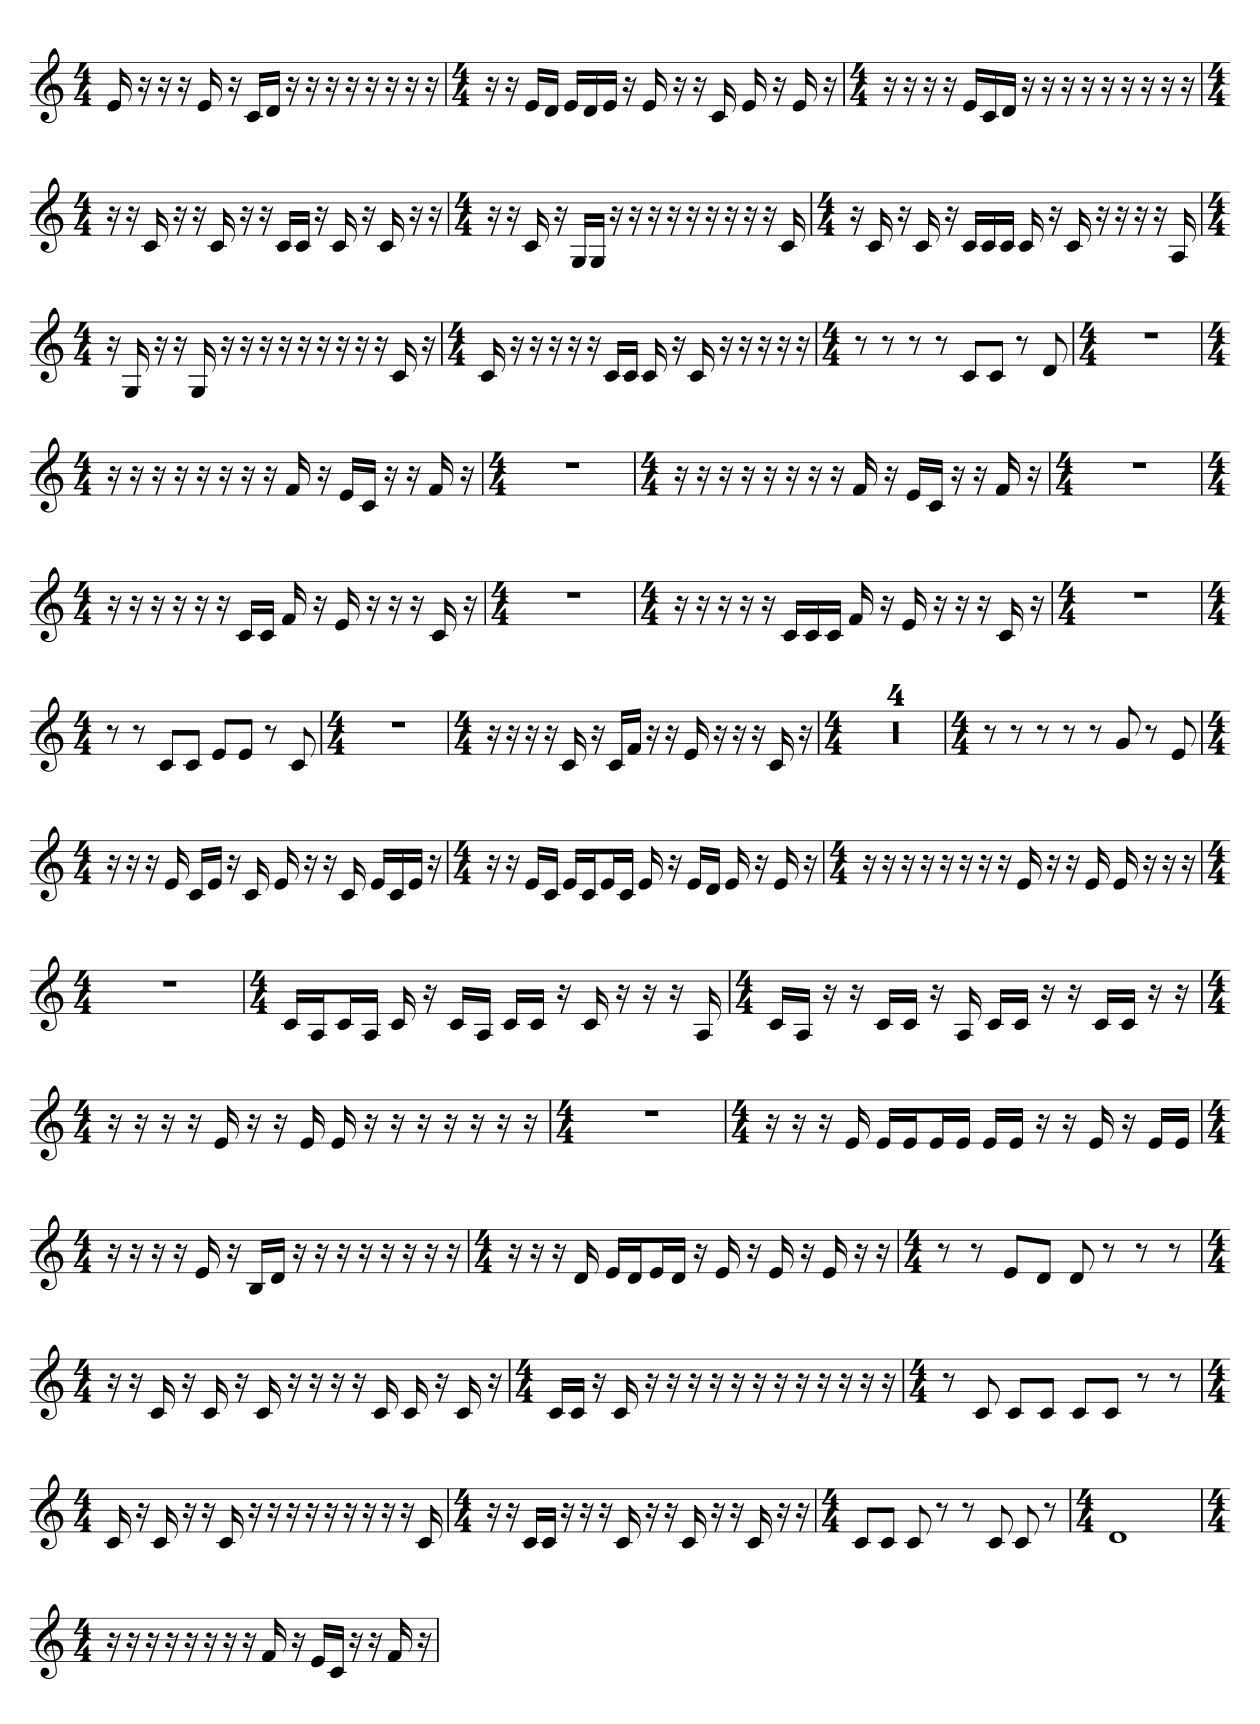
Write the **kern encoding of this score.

**kern
*part1
*staff1
*M4/4
=
16e
16r
16r
16r
16e
16r
16cLL
16dJJ
16r
16r
16r
16r
16r
16r
16r
16r
=
*M4/4
16r
16r
16eLL
16dJJ
16eLL
16d
16eJJ
16r
16e
16r
16r
16c
16e
16r
16e
16r
=
*M4/4
16r
16r
16r
16r
16eLL
16c
16dJJ
16r
16r
16r
16r
16r
16r
16r
16r
16r
=
*M4/4
16r
16r
16c
16r
16r
16c
16r
16r
16cLL
16cJJ
16r
16c
16r
16c
16r
16r
=
*M4/4
16r
16r
16c
16r
16GLL
16GJJ
16r
16r
16r
16r
16r
16r
16r
16r
16r
16c
=
*M4/4
16r
16c
16r
16c
16r
16cLL
16c
16cJJ
16c
16r
16c
16r
16r
16r
16r
16A
=
*M4/4
16r
16G
16r
16r
16G
16r
16r
16r
16r
16r
16r
16r
16r
16r
16c
16r
=
*M4/4
16c
16r
16r
16r
16r
16r
16cLL
16cJJ
16c
16r
16c
16r
16r
16r
16r
16r
=
*M4/4
8r
8r
8r
8r
8cL
8cJ
8r
8d
=
*M4/4
1r
=
*M4/4
16r
16r
16r
16r
16r
16r
16r
16r
16f
16r
16eLL
16cJJ
16r
16r
16f
16r
=
*M4/4
1r
=
*M4/4
16r
16r
16r
16r
16r
16r
16r
16r
16f
16r
16eLL
16cJJ
16r
16r
16f
16r
=
*M4/4
1r
=
*M4/4
16r
16r
16r
16r
16r
16r
16cLL
16cJJ
16f
16r
16e
16r
16r
16r
16c
16r
=
*M4/4
1r
=
*M4/4
16r
16r
16r
16r
16r
16cLL
16c
16cJJ
16f
16r
16e
16r
16r
16r
16c
16r
=
*M4/4
1r
=
*M4/4
8r
8r
8cL
8cJ
8eL
8eJ
8r
8c
=
*M4/4
1r
=
*M4/4
16r
16r
16r
16r
16c
16r
16cLL
16fJJ
16r
16r
16e
16r
16r
16r
16c
16r
=
*M4/4
1r
=
*M4/4
1r
=
*M4/4
1r
=
*M4/4
1r
=
*M4/4
8r
8r
8r
8r
8r
8g
8r
8e
=
*M4/4
16r
16r
16r
16e
16cLL
16eJJ
16r
16c
16e
16r
16r
16c
16eLL
16c
16eJJ
16r
=
*M4/4
16r
16r
16eLL
16cJJ
16eLL
16cJ
16eL
16cJJ
16e
16r
16eLL
16dJJ
16e
16r
16e
16r
=
*M4/4
16r
16r
16r
16r
16r
16r
16r
16r
16e
16r
16r
16e
16e
16r
16r
16r
=
*M4/4
1r
=
*M4/4
16cLL
16AJ
16cL
16AJJ
16c
16r
16cLL
16AJJ
16cLL
16cJJ
16r
16c
16r
16r
16r
16A
=
*M4/4
16cLL
16AJJ
16r
16r
16cLL
16cJJ
16r
16A
16cLL
16cJJ
16r
16r
16cLL
16cJJ
16r
16r
=
*M4/4
16r
16r
16r
16r
16e
16r
16r
16e
16e
16r
16r
16r
16r
16r
16r
16r
=
*M4/4
1r
=
*M4/4
16r
16r
16r
16e
16eLL
16eJ
16eL
16eJJ
16eLL
16eJJ
16r
16r
16e
16r
16eLL
16eJJ
=
*M4/4
16r
16r
16r
16r
16e
16r
16BLL
16dJJ
16r
16r
16r
16r
16r
16r
16r
16r
=
*M4/4
16r
16r
16r
16d
16eLL
16dJ
16eL
16dJJ
16r
16e
16r
16e
16r
16e
16r
16r
=
*M4/4
8r
8r
8eL
8dJ
8d
8r
8r
8r
=
*M4/4
16r
16r
16c
16r
16c
16r
16c
16r
16r
16r
16r
16c
16c
16r
16c
16r
=
*M4/4
16cLL
16cJJ
16r
16c
16r
16r
16r
16r
16r
16r
16r
16r
16r
16r
16r
16r
=
*M4/4
8r
8c
8cL
8cJ
8cL
8cJ
8r
8r
=
*M4/4
16c
16r
16c
16r
16r
16c
16r
16r
16r
16r
16r
16r
16r
16r
16r
16c
=
*M4/4
16r
16r
16cLL
16cJJ
16r
16r
16r
16c
16r
16r
16c
16r
16r
16c
16r
16r
=
*M4/4
8cL
8cJ
8c
8r
8r
8c
8c
8r
=
*M4/4
1d
=
*M4/4
16r
16r
16r
16r
16r
16r
16r
16r
16f
16r
16eLL
16cJJ
16r
16r
16f
16r
=
*-
